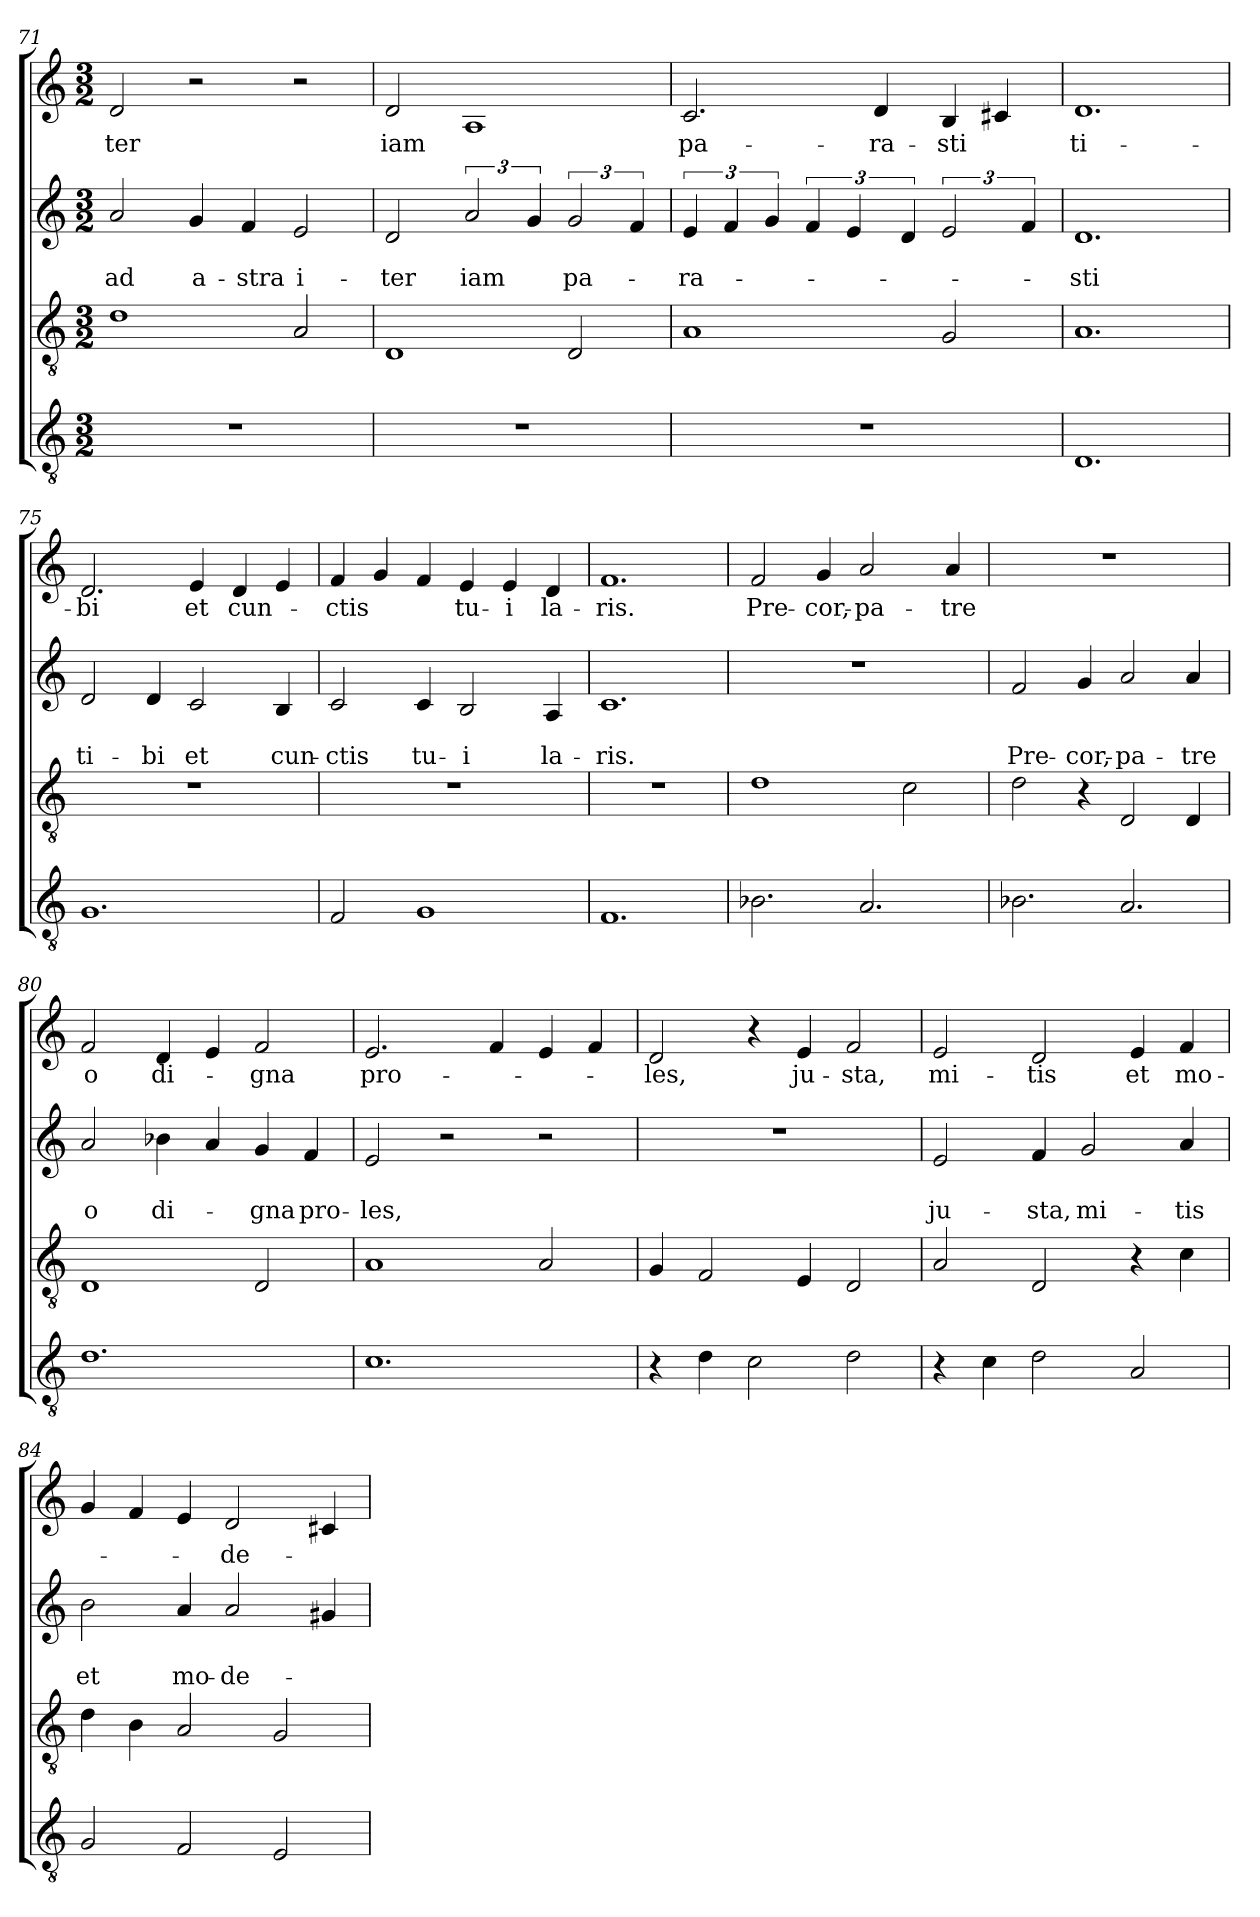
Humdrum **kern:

**kern	**kern	**kern	**text	**text	**kern	**text
*part4	*part3	*part2	*part2	*part2	*part1	*part1
*staff4	*staff3	*staff2	*staff2	*staff2	*staff1	*staff1
*clefGv2	*clefGv2	*clefG2	*	*	*clefG2	*
*k[]	*k[]	*k[]	*	*	*k[]	*
*C:	*C:	*C:	*	*	*C:	*
*M3/2	*M3/2	*M3/2	*	*	*M3/2	*
=71	=71	=71	=71	=71	=71	=71
1.r	1d	2a/	.	ad	2d/	-ter
.	.	4g/	.	a-	2r	.
.	.	4f/	.	-stra	.	.
.	2A/	2e/	.	i-	2r	.
=72	=72	=72	=72	=72	=72	=72
1.r	1D	2d/	.	-ter	2d/	iam
.	.	3a/	.	iam	1A	.
.	.	6g/	.	.	.	.
.	2D/	3g/	.	pa-	.	.
.	.	6f/	.	.	.	.
!!LO:PB:g=z
=73	=73	=73	=73	=73	=73	=73
1.r	1A	6e/	.	-ra-	2.c/	pa-
.	.	6f/	.	.	.	.
.	.	6g/	.	.	.	.
.	.	6f/	.	.	.	.
.	.	6e/	.	.	.	.
.	.	.	.	.	4d/	-ra-
.	.	6d/	.	.	.	.
.	2G/	3e/	.	.	4B/	-sti
.	.	.	.	.	4c#X/	.
.	.	6f/	.	.	.	.
=74	=74	=74	=74	=74	=74	=74
1.D	1.A	1.d	.	-sti	1.d	ti-
=75	=75	=75	=75	=75	=75	=75
1.G	1.r	2d/	.	ti-	2.d/	-bi
.	.	4d/	.	-bi	.	.
.	.	2c/	.	et	4e/	et
.	.	.	.	.	4d/	cun-
.	.	4B/	.	cun-	4e/	.
=76	=76	=76	=76	=76	=76	=76
2F/	1.r	2c/	.	-ctis	4f/	-ctis
.	.	.	.	.	4g/	.
1G	.	4c/	.	tu-	4f/	.
.	.	2B/	.	-i	4e/	tu-
.	.	.	.	.	4e/	-i
.	.	4A/	.	la-	4d/	la-
=77	=77	=77	=77	=77	=77	=77
1.F	1.r	1.c	.	-ris.	1.f	-ris.
=78	=78	=78	=78	=78	=78	=78
2.B-X\	1d	1.r	.	.	2f/	Pre-
.	.	.	.	.	4g/	-cor,-
2.A/	.	.	.	.	2a/	-pa-
.	2c\	.	.	.	.	.
.	.	.	.	.	4a/	-tre
!!LO:LB:g=z
=79	=79	=79	=79	=79	=79	=79
2.B-X\	2d\	2f/	.	Pre-	1.r	.
.	4r	4g/	.	-cor,-	.	.
2.A/	2D/	2a/	.	-pa-	.	.
.	4D/	4a/	.	-tre	.	.
=80	=80	=80	=80	=80	=80	=80
1.d	1D	2a/	.	o	2f/	o
.	.	4b-X\	.	di-	4d/	di-
.	.	4a/	.	.	4e/	.
.	2D/	4g/	.	-gna	2f/	-gna
.	.	4f/	.	pro-	.	.
=81	=81	=81	=81	=81	=81	=81
1.c	1A	2e/	.	-les,	2.e/	pro-
.	.	2r	.	.	.	.
.	.	.	.	.	4f/	.
.	2A/	2r	.	.	4e/	.
.	.	.	.	.	4f/	.
=82	=82	=82	=82	=82	=82	=82
4r	4G/	1.r	.	.	2d/	-les,
4d\	2F/	.	.	.	.	.
2c\	.	.	.	.	4r	.
.	4E/	.	.	.	4e/	ju-
2d\	2D/	.	.	.	2f/	-sta,
=83	=83	=83	=83	=83	=83	=83
4r	2A/	2e/	.	ju-	2e/	mi-
4c\	.	.	.	.	.	.
2d\	2D/	4f/	.	-sta,	2d/	-tis
.	.	2g/	.	mi-	.	.
2A/	4r	.	.	.	4e/	et
.	4c\	4a/	.	-tis	4f/	mo-
=84	=84	=84	=84	=84	=84	=84
2G/	4d\	2b\	.	et	4g/	.
.	4B\	.	.	.	4f/	.
2F/	2A/	4a/	.	mo-	4e/	.
.	.	2a/	.	-de-	2d/	-de-
2E/	2G/	.	.	.	.	.
.	.	4g#X/	.	.	4c#X/	.
=	=	=	=	=	=	=
*-	*-	*-	*-	*-	*-	*-
